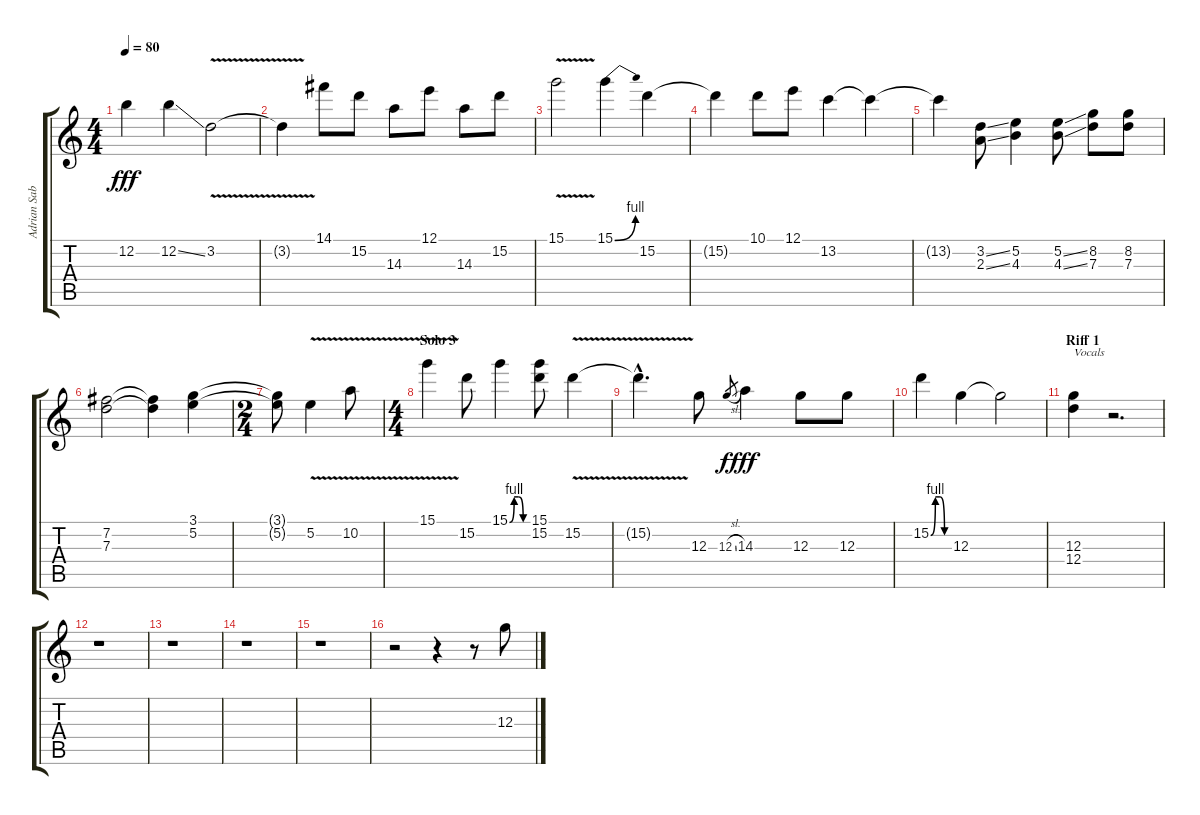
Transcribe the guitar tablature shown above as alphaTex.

\track ("Adrian Sabbath" "Adrian Sab") {instrument overdrivenguitar}
\staff {score tabs}
\tuning (E4 B3 G3 D3 A2 E2) {hide}
\ts (4 4)
\tempo 80
\clef g2
\ks c
12.2{t}.4{dy fff} 12.2{ss}.4 3.2{v}.2 |
3.2{t}.4 14.1.8 15.2.8 14.3.8 12.1.8 14.3.8 15.2.8 |
15.1{v}.2 15.1{be (bend 0 0 60 4)}.4 15.2.4 |
15.2{t}.4 10.1.8 12.1.8 13.2.4{volume 15} 13.2{t}.4{volume 14} |
13.2{t}.4{volume 13} (3.2{ss} 2.3{ss}).8{volume 16} (5.2 4.3).4 (5.2{ss} 4.3{ss}).8 (8.2 7.3).8 (8.2 7.3).8 |
(7.2 7.3).2 (7.2{t} 7.3{t}).4 (3.1 5.2).4 |
\ts (2 4)
(3.1{t} 5.2{t}).8 5.2{v}.4 10.2{v}.8 |
\ts (4 4)
\section ("" "Solo 3")
15.1{v}.4 15.2.8 15.1{be (custom 0 0 15 4 30 4 45 0 60 0)}.4 (15.1 15.2).8 15.2{v}.4 |
15.2{hac t}.4{d} 12.3.8 12.3{sl}.8{gr dy f} 14.3.4{dy fff} 12.3.8 12.3.8 |
15.2{be (custom 0 0 15 4 30 4 45 0 60 0)}.4 12.3.4 12.3{t}.2 |
\section ("" "Riff 1")
(12.3 12.4).4{txt "Vocals"} r.2{d} |
r.1 |
r.1 |
r.1 |
r.1 |
r.2 r.4 r.8 12.3.8
